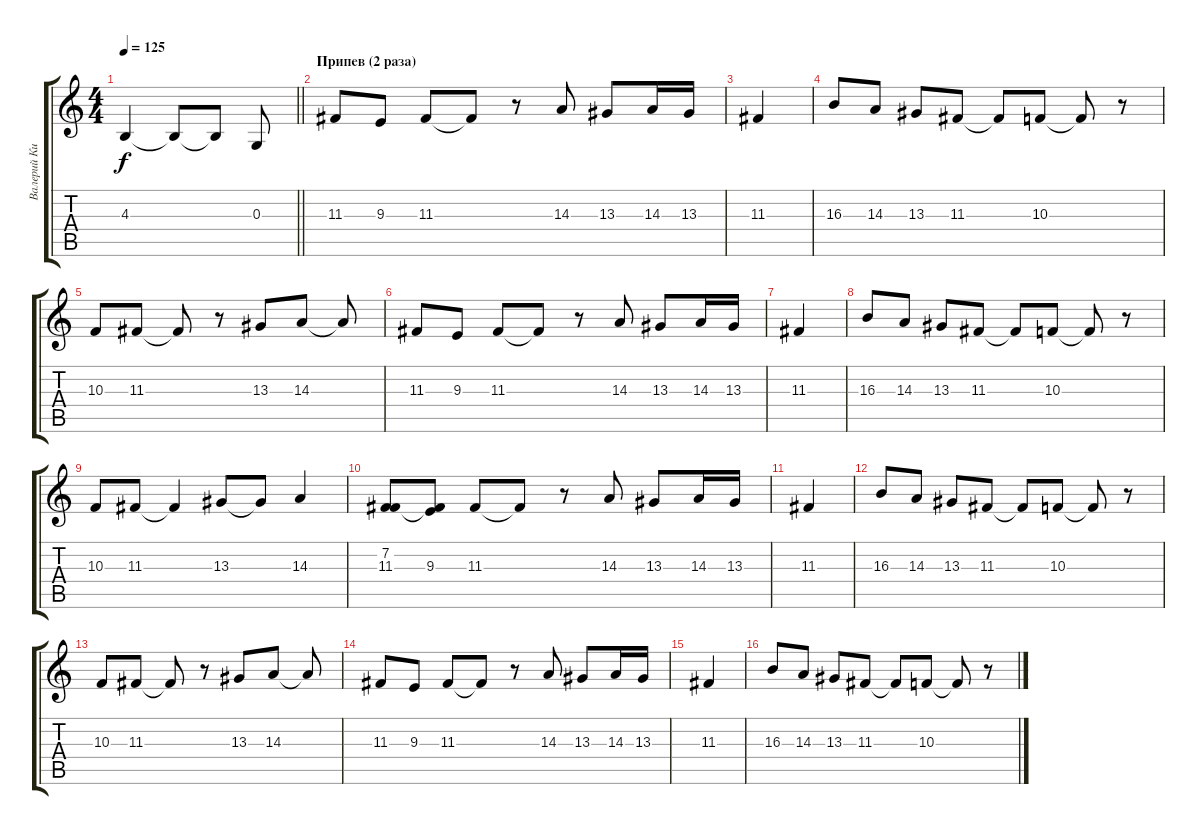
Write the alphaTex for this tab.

\track ("Валерий Кипелов" "Валерий Ки") {instrument lead6voice}
\staff {score tabs}
\tuning (E4 B3 G3 D3 A2 D2) {hide}
\ts (4 4)
\tempo 125
\clef g2
\barLineRight lightlight
\ks c
4.3.4{dy f} 4.3{t}.8 4.3{t}.8 0.3.8 |
\section ("" "Припев (2 раза)")
11.3.8 9.3.8 11.3.8 11.3{t}.8 r.8 14.3.8 13.3.8 14.3.16 13.3.16 |
11.3.4 |
16.3.8 14.3.8 13.3.8 11.3.8 11.3{t}.8 10.3.8 10.3{t}.8 r.8 |
10.3.8 11.3.8 11.3{t}.8 r.8 13.3.8 14.3.8 14.3{t}.8 |
11.3.8 9.3.8 11.3.8 11.3{t}.8 r.8 14.3.8 13.3.8 14.3.16 13.3.16 |
11.3.4 |
16.3.8 14.3.8 13.3.8 11.3.8 11.3{t}.8 10.3.8 10.3{t}.8 r.8 |
10.3.8 11.3.8 11.3{t}.4 13.3.8 13.3{t}.8 14.3.4 |
(7.2 11.3).8 (7.2{t} 9.3).8 11.3.8 11.3{t}.8 r.8 14.3.8 13.3.8 14.3.16 13.3.16 |
11.3.4 |
16.3.8 14.3.8 13.3.8 11.3.8 11.3{t}.8 10.3.8 10.3{t}.8 r.8 |
10.3.8 11.3.8 11.3{t}.8 r.8 13.3.8 14.3.8 14.3{t}.8 |
11.3.8 9.3.8 11.3.8 11.3{t}.8 r.8 14.3.8 13.3.8 14.3.16 13.3.16 |
11.3.4 |
16.3.8 14.3.8 13.3.8 11.3.8 11.3{t}.8 10.3.8 10.3{t}.8 r.8
